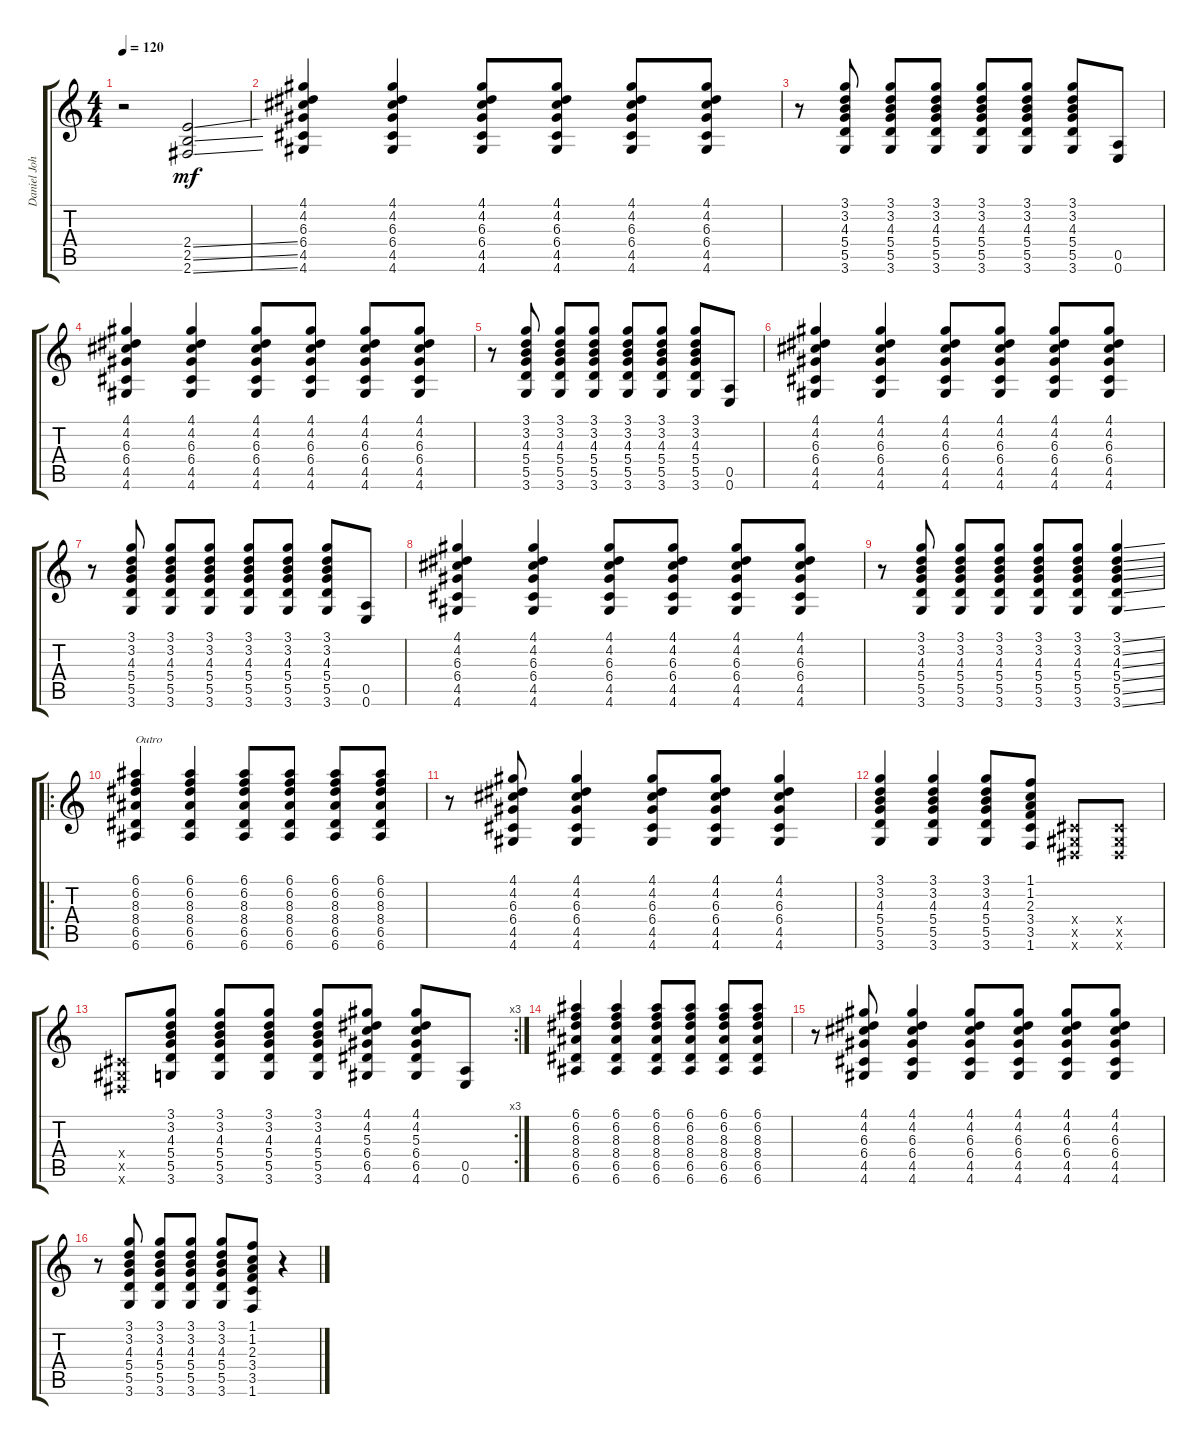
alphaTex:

\track ("Daniel Johns (Gtr 4)" "Daniel Joh") {instrument distortionguitar}
\staff {score tabs}
\tuning (E4 B3 G3 D3 A2 E2) {hide}
\ts (4 4)
\tempo 120
\clef g2
\ks c
r.2{dy mf} (2.4{ss} 2.5{ss} 2.6{ss}).2 |
(4.1 4.2 6.3 6.4 4.5 4.6).4 (4.1 4.2 6.3 6.4 4.5 4.6).4 (4.1 4.2 6.3 6.4 4.5 4.6).8 (4.1 4.2 6.3 6.4 4.5 4.6).8 (4.1 4.2 6.3 6.4 4.5 4.6).8 (4.1 4.2 6.3 6.4 4.5 4.6).8 |
r.8 (3.1 3.2 4.3 5.4 5.5 3.6).8 (3.1 3.2 4.3 5.4 5.5 3.6).8 (3.1 3.2 4.3 5.4 5.5 3.6).8 (3.1 3.2 4.3 5.4 5.5 3.6).8 (3.1 3.2 4.3 5.4 5.5 3.6).8 (3.1 3.2 4.3 5.4 5.5 3.6).8 (0.5 0.6).8 |
(4.1 4.2 6.3 6.4 4.5 4.6).4 (4.1 4.2 6.3 6.4 4.5 4.6).4 (4.1 4.2 6.3 6.4 4.5 4.6).8 (4.1 4.2 6.3 6.4 4.5 4.6).8 (4.1 4.2 6.3 6.4 4.5 4.6).8 (4.1 4.2 6.3 6.4 4.5 4.6).8 |
r.8 (3.1 3.2 4.3 5.4 5.5 3.6).8 (3.1 3.2 4.3 5.4 5.5 3.6).8 (3.1 3.2 4.3 5.4 5.5 3.6).8 (3.1 3.2 4.3 5.4 5.5 3.6).8 (3.1 3.2 4.3 5.4 5.5 3.6).8 (3.1 3.2 4.3 5.4 5.5 3.6).8 (0.5 0.6).8 |
(4.1 4.2 6.3 6.4 4.5 4.6).4 (4.1 4.2 6.3 6.4 4.5 4.6).4 (4.1 4.2 6.3 6.4 4.5 4.6).8 (4.1 4.2 6.3 6.4 4.5 4.6).8 (4.1 4.2 6.3 6.4 4.5 4.6).8 (4.1 4.2 6.3 6.4 4.5 4.6).8 |
r.8 (3.1 3.2 4.3 5.4 5.5 3.6).8 (3.1 3.2 4.3 5.4 5.5 3.6).8 (3.1 3.2 4.3 5.4 5.5 3.6).8 (3.1 3.2 4.3 5.4 5.5 3.6).8 (3.1 3.2 4.3 5.4 5.5 3.6).8 (3.1 3.2 4.3 5.4 5.5 3.6).8 (0.5 0.6).8 |
(4.1 4.2 6.3 6.4 4.5 4.6).4 (4.1 4.2 6.3 6.4 4.5 4.6).4 (4.1 4.2 6.3 6.4 4.5 4.6).8 (4.1 4.2 6.3 6.4 4.5 4.6).8 (4.1 4.2 6.3 6.4 4.5 4.6).8 (4.1 4.2 6.3 6.4 4.5 4.6).8 |
r.8 (3.1 3.2 4.3 5.4 5.5 3.6).8 (3.1 3.2 4.3 5.4 5.5 3.6).8 (3.1 3.2 4.3 5.4 5.5 3.6).8 (3.1 3.2 4.3 5.4 5.5 3.6).8 (3.1 3.2 4.3 5.4 5.5 3.6).8 (3.1{ss} 3.2{ss} 4.3{ss} 5.4{ss} 5.5{ss} 3.6{ss}).4 |
\ro
(6.1 6.2 8.3 8.4 6.5 6.6).4{txt "Outro"} (6.1 6.2 8.3 8.4 6.5 6.6).4 (6.1 6.2 8.3 8.4 6.5 6.6).8 (6.1 6.2 8.3 8.4 6.5 6.6).8 (6.1 6.2 8.3 8.4 6.5 6.6).8 (6.1 6.2 8.3 8.4 6.5 6.6).8 |
r.8 (4.1 4.2 6.3 6.4 4.5 4.6).8 (4.1 4.2 6.3 6.4 4.5 4.6).4 (4.1 4.2 6.3 6.4 4.5 4.6).8 (4.1 4.2 6.3 6.4 4.5 4.6).8 (4.1 4.2 6.3 6.4 4.5 4.6).4 |
(3.1 3.2 4.3 5.4 5.5 3.6).4 (3.1 3.2 4.3 5.4 5.5 3.6).4 (3.1 3.2 4.3 5.4 5.5 3.6).8 (1.1 1.2 2.3 3.4 3.5 1.6).8 (-1.4{x} -1.5{x} -1.6{x}).8 (-1.4{x} -1.5{x} -1.6{x}).8 |
\rc 3
(-1.4{x} -1.5{x} -1.6{x}).8 (3.1 3.2 4.3 5.4 5.5 3.6).8 (3.1 3.2 4.3 5.4 5.5 3.6).8 (3.1 3.2 4.3 5.4 5.5 3.6).8 (3.1 3.2 4.3 5.4 5.5 3.6).8 (4.1 4.2 5.3 6.4 6.5 4.6).8 (4.1 4.2 5.3 6.4 6.5 4.6).8 (0.5 0.6).8 |
(6.1 6.2 8.3 8.4 6.5 6.6).4 (6.1 6.2 8.3 8.4 6.5 6.6).4 (6.1 6.2 8.3 8.4 6.5 6.6).8 (6.1 6.2 8.3 8.4 6.5 6.6).8 (6.1 6.2 8.3 8.4 6.5 6.6).8 (6.1 6.2 8.3 8.4 6.5 6.6).8 |
r.8 (4.1 4.2 6.3 6.4 4.5 4.6).8 (4.1 4.2 6.3 6.4 4.5 4.6).4 (4.1 4.2 6.3 6.4 4.5 4.6).8 (4.1 4.2 6.3 6.4 4.5 4.6).8 (4.1 4.2 6.3 6.4 4.5 4.6).8 (4.1 4.2 6.3 6.4 4.5 4.6).8 |
r.8 (3.1 3.2 4.3 5.4 5.5 3.6).8 (3.1 3.2 4.3 5.4 5.5 3.6).8 (3.1 3.2 4.3 5.4 5.5 3.6).8 (3.1 3.2 4.3 5.4 5.5 3.6).8 (1.1 1.2 2.3 3.4 3.5 1.6).8 r.4
